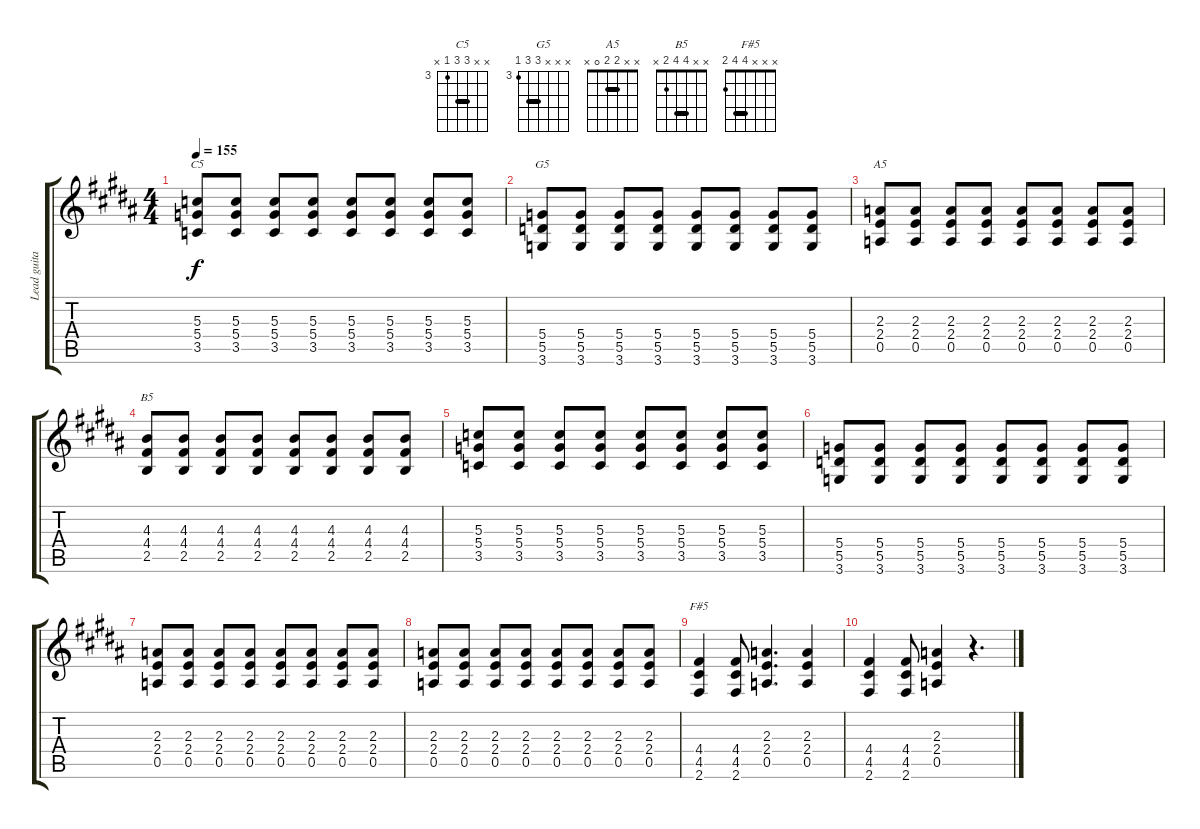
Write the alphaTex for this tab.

\track ("Lead guitar (Jacob Binzer)" "Lead guita") {instrument overdrivenguitar}
\staff {score tabs}
\tuning (E4 B3 G3 D3 A2 E2) {hide}
\chord ("C5" x x 5 5 3 x) {firstfret 3 barre 5}
\chord ("G5" x x x 5 5 3) {firstfret 3 barre 5}
\chord ("A5" x x 2 2 0 x) {barre 2}
\chord ("B5" x x 4 4 2 x) {barre 4}
\chord ("F#5" x x x 4 4 2) {barre 4}
\ts (4 4)
\tempo 155
\clef g2
\ks b
(5.3 5.4 3.5).8{ch "C5" dy f} (5.3 5.4 3.5).8 (5.3 5.4 3.5).8 (5.3 5.4 3.5).8 (5.3 5.4 3.5).8 (5.3 5.4 3.5).8 (5.3 5.4 3.5).8 (5.3 5.4 3.5).8 |
(5.4 5.5 3.6).8{ch "G5"} (5.4 5.5 3.6).8 (5.4 5.5 3.6).8 (5.4 5.5 3.6).8 (5.4 5.5 3.6).8 (5.4 5.5 3.6).8 (5.4 5.5 3.6).8 (5.4 5.5 3.6).8 |
(2.3 2.4 0.5).8{ch "A5"} (2.3 2.4 0.5).8 (2.3 2.4 0.5).8 (2.3 2.4 0.5).8 (2.3 2.4 0.5).8 (2.3 2.4 0.5).8 (2.3 2.4 0.5).8 (2.3 2.4 0.5).8 |
(4.3 4.4 2.5).8{ch "B5"} (4.3 4.4 2.5).8 (4.3 4.4 2.5).8 (4.3 4.4 2.5).8 (4.3 4.4 2.5).8 (4.3 4.4 2.5).8 (4.3 4.4 2.5).8 (4.3 4.4 2.5).8 |
(5.3 5.4 3.5).8 (5.3 5.4 3.5).8 (5.3 5.4 3.5).8 (5.3 5.4 3.5).8 (5.3 5.4 3.5).8 (5.3 5.4 3.5).8 (5.3 5.4 3.5).8 (5.3 5.4 3.5).8 |
(5.4 5.5 3.6).8 (5.4 5.5 3.6).8 (5.4 5.5 3.6).8 (5.4 5.5 3.6).8 (5.4 5.5 3.6).8 (5.4 5.5 3.6).8 (5.4 5.5 3.6).8 (5.4 5.5 3.6).8 |
(2.3 2.4 0.5).8 (2.3 2.4 0.5).8 (2.3 2.4 0.5).8 (2.3 2.4 0.5).8 (2.3 2.4 0.5).8 (2.3 2.4 0.5).8 (2.3 2.4 0.5).8 (2.3 2.4 0.5).8 |
(2.3 2.4 0.5).8 (2.3 2.4 0.5).8 (2.3 2.4 0.5).8 (2.3 2.4 0.5).8 (2.3 2.4 0.5).8 (2.3 2.4 0.5).8 (2.3 2.4 0.5).8 (2.3 2.4 0.5).8 |
(4.4 4.5 2.6).4{ch "F#5"} (4.4 4.5 2.6).8 (2.3 2.4 0.5).4{d} (2.3 2.4 0.5).4 |
(4.4 4.5 2.6).4 (4.4 4.5 2.6).8 (2.3 2.4 0.5).4 r.4{d}
